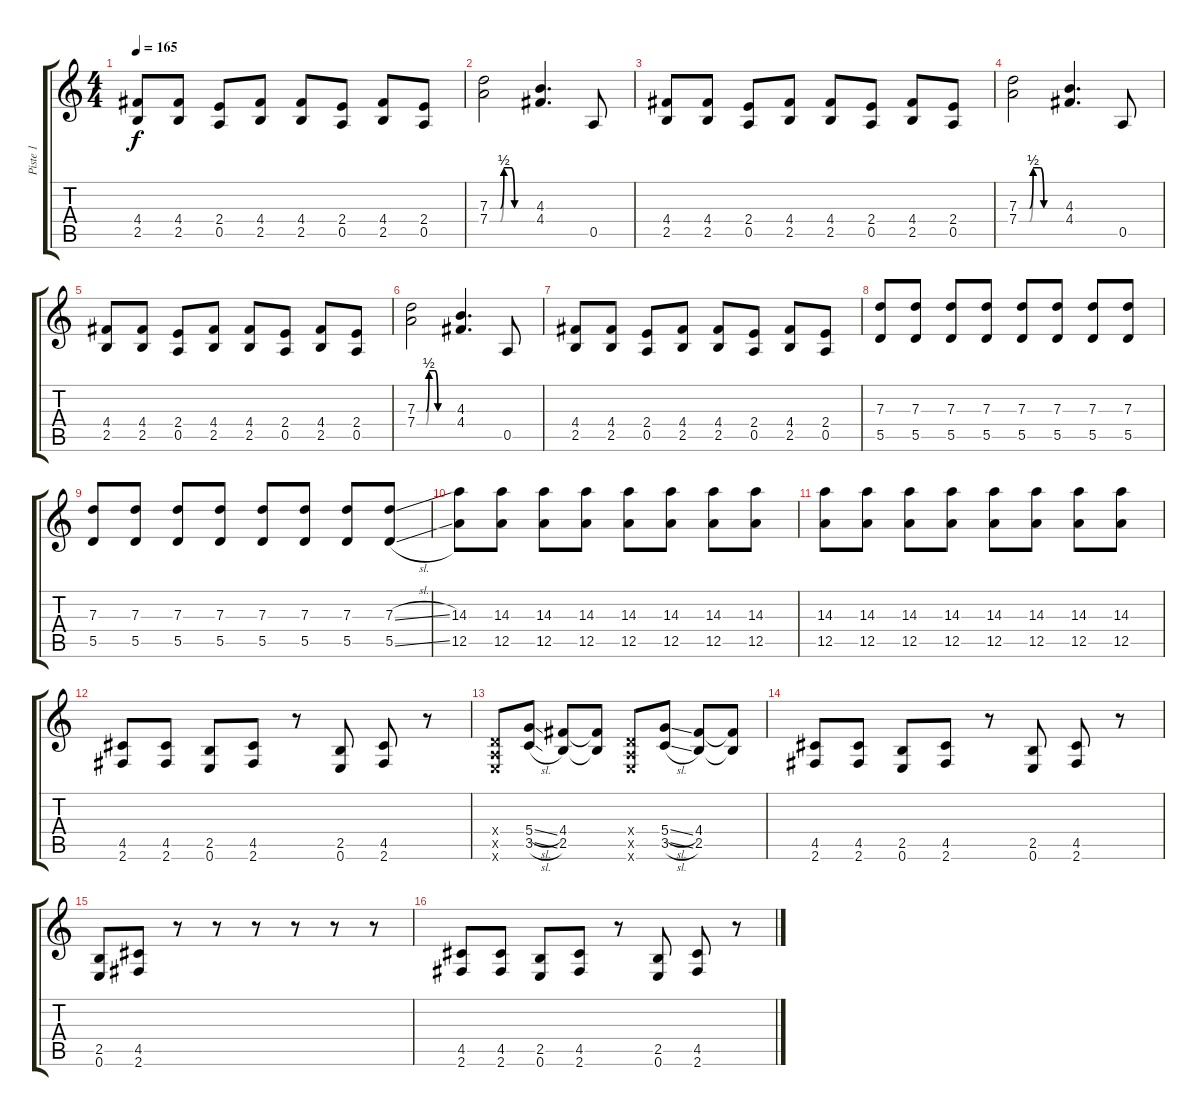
\track ("Piste 1" "Piste 1") {instrument distortionguitar}
\staff {score tabs}
\tuning (E4 B3 G3 D3 A2 E2) {hide}
\ts (4 4)
\tempo 165
\clef g2
\ks c
(4.4 2.5).8{dy f} (4.4 2.5).8 (2.4 0.5).8 (4.4 2.5).8 (4.4 2.5).8 (2.4 0.5).8 (4.4 2.5).8 (2.4 0.5).8 |
(7.3{be (custom 0 0 15 0 20 2 30 2 35 0 60 0)} 7.4{be (custom 0 0 10 0 15 0 20 2 30 2 35 0 60 0)}).2 (4.3 4.4).4{d} 0.5.8 |
(4.4 2.5).8 (4.4 2.5).8 (2.4 0.5).8 (4.4 2.5).8 (4.4 2.5).8 (2.4 0.5).8 (4.4 2.5).8 (2.4 0.5).8 |
(7.3{be (custom 0 0 15 0 20 2 30 2 35 0 60 0)} 7.4{be (custom 0 0 10 0 15 0 20 2 30 2 35 0 60 0)}).2 (4.3 4.4).4{d} 0.5.8 |
(4.4 2.5).8 (4.4 2.5).8 (2.4 0.5).8 (4.4 2.5).8 (4.4 2.5).8 (2.4 0.5).8 (4.4 2.5).8 (2.4 0.5).8 |
(7.3{be (custom 0 0 15 0 20 2 30 2 35 0 60 0)} 7.4{be (custom 0 0 10 0 15 0 20 2 30 2 35 0 60 0)}).2 (4.3 4.4).4{d} 0.5.8 |
(4.4 2.5).8 (4.4 2.5).8 (2.4 0.5).8 (4.4 2.5).8 (4.4 2.5).8 (2.4 0.5).8 (4.4 2.5).8 (2.4 0.5).8 |
(7.3 5.5).8 (7.3 5.5).8 (7.3 5.5).8 (7.3 5.5).8 (7.3 5.5).8 (7.3 5.5).8 (7.3 5.5).8 (7.3 5.5).8 |
(7.3 5.5).8 (7.3 5.5).8 (7.3 5.5).8 (7.3 5.5).8 (7.3 5.5).8 (7.3 5.5).8 (7.3 5.5).8 (7.3{sl} 5.5{sl}).8 |
(14.3 12.5).8 (14.3 12.5).8 (14.3 12.5).8 (14.3 12.5).8 (14.3 12.5).8 (14.3 12.5).8 (14.3 12.5).8 (14.3 12.5).8 |
(14.3 12.5).8 (14.3 12.5).8 (14.3 12.5).8 (14.3 12.5).8 (14.3 12.5).8 (14.3 12.5).8 (14.3 12.5).8 (14.3 12.5).8 |
(4.5 2.6).8 (4.5 2.6).8 (2.5 0.6).8 (4.5 2.6).8 r.8 (2.5 0.6).8 (4.5 2.6).8 r.8 |
(0.4{x} 0.5{x} 0.6{x}).8 (5.4{sl} 3.5{sl}).8 (4.4 2.5).8 (4.4{t} 2.5{t}).8 (0.4{x} 0.5{x} 0.6{x}).8 (5.4{sl} 3.5{sl}).8 (4.4 2.5).8 (4.4{t} 2.5{t}).8 |
(4.5 2.6).8 (4.5 2.6).8 (2.5 0.6).8 (4.5 2.6).8 r.8 (2.5 0.6).8 (4.5 2.6).8 r.8 |
(2.5 0.6).8 (4.5 2.6).8 r.8 r.8 r.8 r.8 r.8 r.8 |
(4.5 2.6).8 (4.5 2.6).8 (2.5 0.6).8 (4.5 2.6).8 r.8 (2.5 0.6).8 (4.5 2.6).8 r.8
